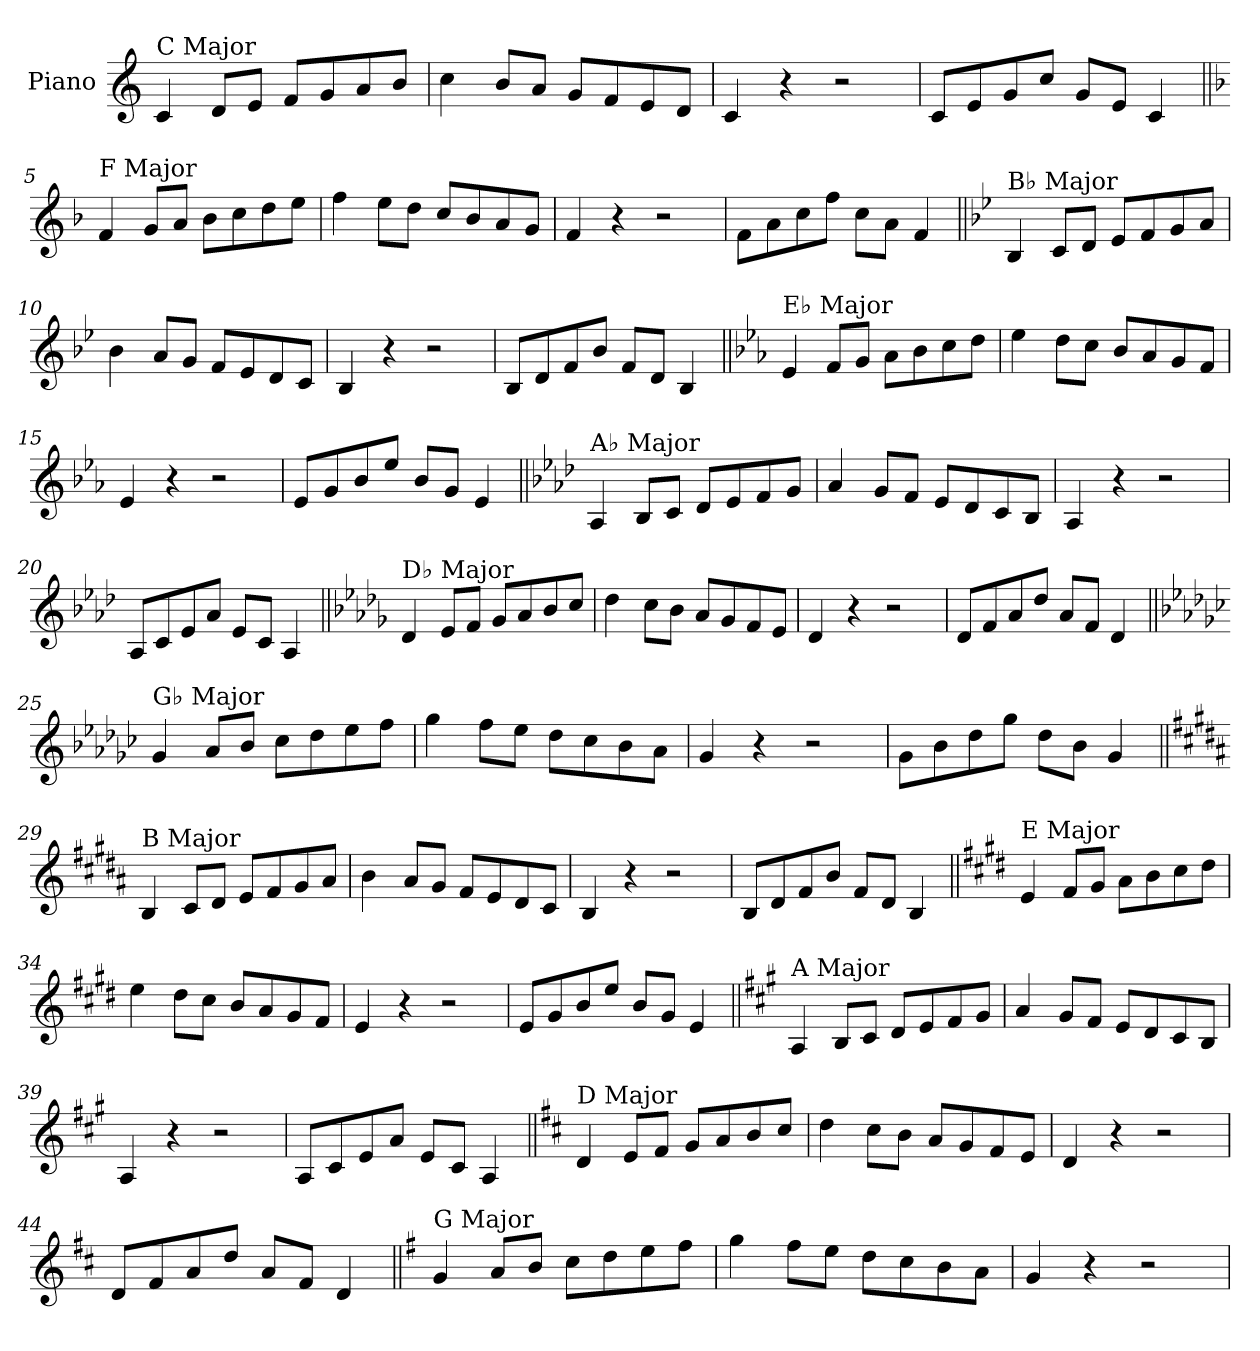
**kern
*part1
*staff1
*I"Piano
*I'Pno.
*clefG2
*k[]
=1
!LO:TX:a:t=C Major
4c/
8d/L
8e/J
8f/L
8g/
8a/
8b/J
=2
4cc\
8b/L
8a/J
8g/L
8f/
8e/
8d/J
=3
4c/
4r
2r
=4
8c/L
8e/
8g/
8cc/J
8g/L
8e/J
4c/
!!LO:LB:g=z
=5||
*k[b-]
!LO:TX:a:t=F Major
4f/
8g/L
8a/J
8b-\L
8cc\
8dd\
8ee\J
=6
4ff\
8ee\L
8dd\J
8cc/L
8b-/
8a/
8g/J
=7
4f/
4r
2r
=8
8f\L
8a\
8cc\
8ff\J
8cc\L
8a\J
4f/
!!LO:LB:g=z
=9||
*k[b-e-]
!LO:TX:a:t=B♭ Major
4B-/
8c/L
8d/J
8e-/L
8f/
8g/
8a/J
=10
4b-\
8a/L
8g/J
8f/L
8e-/
8d/
8c/J
=11
4B-/
4r
2r
=12
8B-/L
8d/
8f/
8b-/J
8f/L
8d/J
4B-/
!!LO:LB:g=z
=13||
*k[b-e-a-]
!LO:TX:a:t=E♭ Major
4e-/
8f/L
8g/J
8a-\L
8b-\
8cc\
8dd\J
=14
4ee-\
8dd\L
8cc\J
8b-/L
8a-/
8g/
8f/J
=15
4e-/
4r
2r
=16
8e-/L
8g/
8b-/
8ee-/J
8b-/L
8g/J
4e-/
!!LO:LB:g=z
=17||
*k[b-e-a-d-]
!LO:TX:a:t=A♭ Major
4A-/
8B-/L
8c/J
8d-/L
8e-/
8f/
8g/J
=18
4a-/
8g/L
8f/J
8e-/L
8d-/
8c/
8B-/J
=19
4A-/
4r
2r
=20
8A-/L
8c/
8e-/
8a-/J
8e-/L
8c/J
4A-/
!!LO:LB:g=z
=21||
*k[b-e-a-d-g-]
!LO:TX:a:t=D♭ Major
4d-/
8e-/L
8f/J
8g-/L
8a-/
8b-/
8cc/J
=22
4dd-\
8cc\L
8b-\J
8a-/L
8g-/
8f/
8e-/J
=23
4d-/
4r
2r
=24
8d-/L
8f/
8a-/
8dd-/J
8a-/L
8f/J
4d-/
!!LO:LB:g=z
=25||
*k[b-e-a-d-g-c-]
!LO:TX:a:t=G♭ Major
4g-/
8a-/L
8b-/J
8cc-\L
8dd-\
8ee-\
8ff\J
=26
4gg-\
8ff\L
8ee-\J
8dd-\L
8cc-\
8b-\
8a-\J
=27
4g-/
4r
2r
=28
8g-\L
8b-\
8dd-\
8gg-\J
8dd-\L
8b-\J
4g-/
!!LO:LB:g=z
=29||
*k[f#c#g#d#a#]
!LO:TX:a:t=B Major
4B/
8c#/L
8d#/J
8e/L
8f#/
8g#/
8a#/J
=30
4b\
8a#/L
8g#/J
8f#/L
8e/
8d#/
8c#/J
=31
4B/
4r
2r
=32
8B/L
8d#/
8f#/
8b/J
8f#/L
8d#/J
4B/
!!LO:LB:g=z
=33||
*k[f#c#g#d#]
!LO:TX:a:t=E Major
4e/
8f#/L
8g#/J
8a\L
8b\
8cc#\
8dd#\J
=34
4ee\
8dd#\L
8cc#\J
8b/L
8a/
8g#/
8f#/J
=35
4e/
4r
2r
=36
8e/L
8g#/
8b/
8ee/J
8b/L
8g#/J
4e/
!!LO:LB:g=z
=37||
*k[f#c#g#]
!LO:TX:a:t=A Major
4A/
8B/L
8c#/J
8d/L
8e/
8f#/
8g#/J
=38
4a/
8g#/L
8f#/J
8e/L
8d/
8c#/
8B/J
=39
4A/
4r
2r
=40
8A/L
8c#/
8e/
8a/J
8e/L
8c#/J
4A/
!!LO:LB:g=z
=41||
*k[f#c#]
!LO:TX:a:t=D Major
4d/
8e/L
8f#/J
8g/L
8a/
8b/
8cc#/J
=42
4dd\
8cc#\L
8b\J
8a/L
8g/
8f#/
8e/J
=43
4d/
4r
2r
=44
8d/L
8f#/
8a/
8dd/J
8a/L
8f#/J
4d/
!!LO:LB:g=z
=45||
*k[f#]
!LO:TX:a:t=G Major
4g/
8a/L
8b/J
8cc\L
8dd\
8ee\
8ff#\J
=46
4gg\
8ff#\L
8ee\J
8dd\L
8cc\
8b\
8a\J
=47
4g/
4r
2r
=
*-
